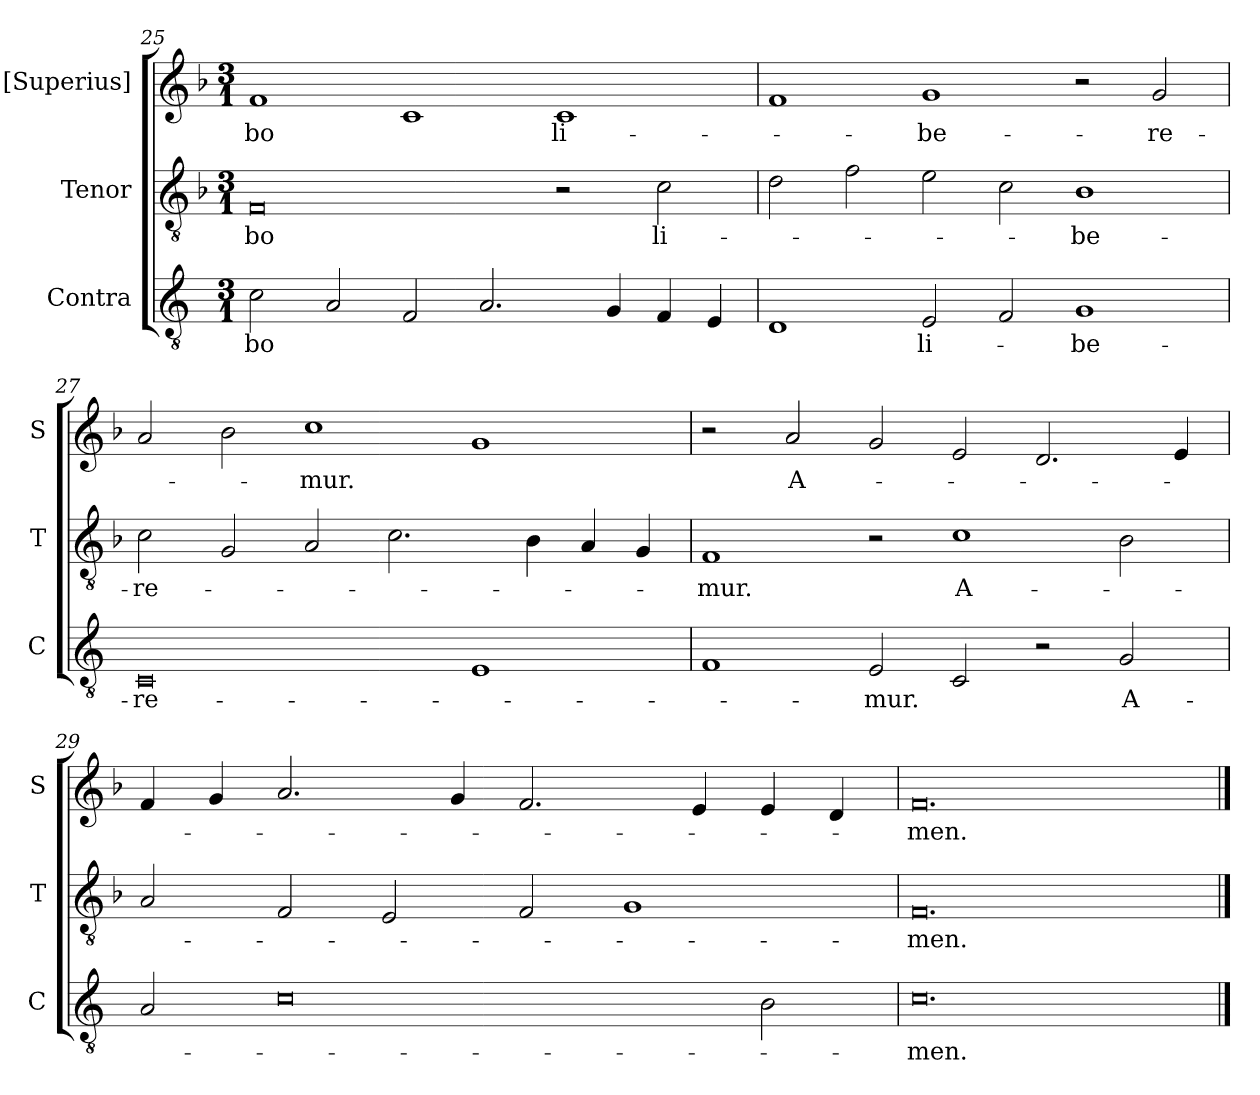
**kern	**text	**kern	**text	**kern	**text
*part3	*part3	*part2	*part2	*part1	*part1
*staff3	*staff3	*staff2	*staff2	*staff1	*staff1
*I"Contra	*	*I"Tenor	*	*I"[Superius]	*
*I'C	*	*I'T	*	*I'S	*
!!LO:LB:g=z
*clefGv2	*	*clefGv2	*	*clefG2	*
*k[]	*	*k[b-]	*	*k[b-]	*
*M3/1	*	*M3/1	*	*M3/1	*
=25	=25	=25	=25	=25	=25
!	!LO:LY:b	!	!LO:LY:b	!	!LO:LY:b
2c\	-bo	0F	-bo	1f	-bo
2A/	.	.	.	.	.
2F/	.	.	.	1c	.
2.A/	.	.	.	.	.
!	!	!	!	!	!LO:LY:b
.	.	2r	.	1c	li-
4G/	.	.	.	.	.
!	!	!	!LO:LY:b	!	!
4F/	.	2c\	li-	.	.
4E/	.	.	.	.	.
!!LO:LB:g=z
=26	=26	=26	=26	=26	=26
1D	.	2d\	.	1f	.
.	.	2f\	.	.	.
!	!LO:LY:b	!	!	!	!LO:LY:b
2E/	li-	2e\	.	1g	-be-
2F/	.	2c\	.	.	.
!	!LO:LY:b	!	!LO:LY:b	!	!
1G	-be-	1B-	-be-	2r	.
!	!	!	!	!	!LO:LY:b
.	.	.	.	2g/	-re-
=27	=27	=27	=27	=27	=27
!	!LO:LY:b	!	!LO:LY:b	!	!
0C	-re-	2c\	-re-	2a/	.
.	.	2G/	.	2b-\	.
!	!	!	!	!	!LO:LY:b
.	.	2A/	.	1cc	-mur.
.	.	2.c\	.	.	.
1E	.	.	.	1g	.
.	.	4B-\	.	.	.
.	.	4A/	.	.	.
.	.	4G/	.	.	.
=28	=28	=28	=28	=28	=28
!	!	!	!LO:LY:b	!	!
1F	.	1F	-mur.	2r	.
!	!	!	!	!	!LO:LY:b
.	.	.	.	2a/	A-
!	!LO:LY:b	!	!	!	!
2E/	-mur.	2r	.	2g/	.
!	!	!	!LO:LY:b	!	!
2C/	.	1c	A-	2e/	.
2r	.	.	.	2.d/	.
!	!LO:LY:b	!	!	!	!
2G/	A-	2B-\	.	.	.
.	.	.	.	4e/	.
=29	=29	=29	=29	=29	=29
2A/	.	2A/	.	4f/	.
.	.	.	.	4g/	.
0c	.	2F/	.	2.a/	.
.	.	2E/	.	.	.
.	.	.	.	4g/	.
.	.	2F/	.	2.f/	.
.	.	1G	.	.	.
.	.	.	.	4e/	.
2B\	.	.	.	4e/	.
.	.	.	.	4d/	.
!!LO:PB:g=z
=30	=30	=30	=30	=30	=30
!	!LO:LY:b	!	!LO:LY:b	!	!LO:LY:b
0.c	-men.	0.F	-men.	0.f	-men.
==	==	==	==	==	==
*-	*-	*-	*-	*-	*-
